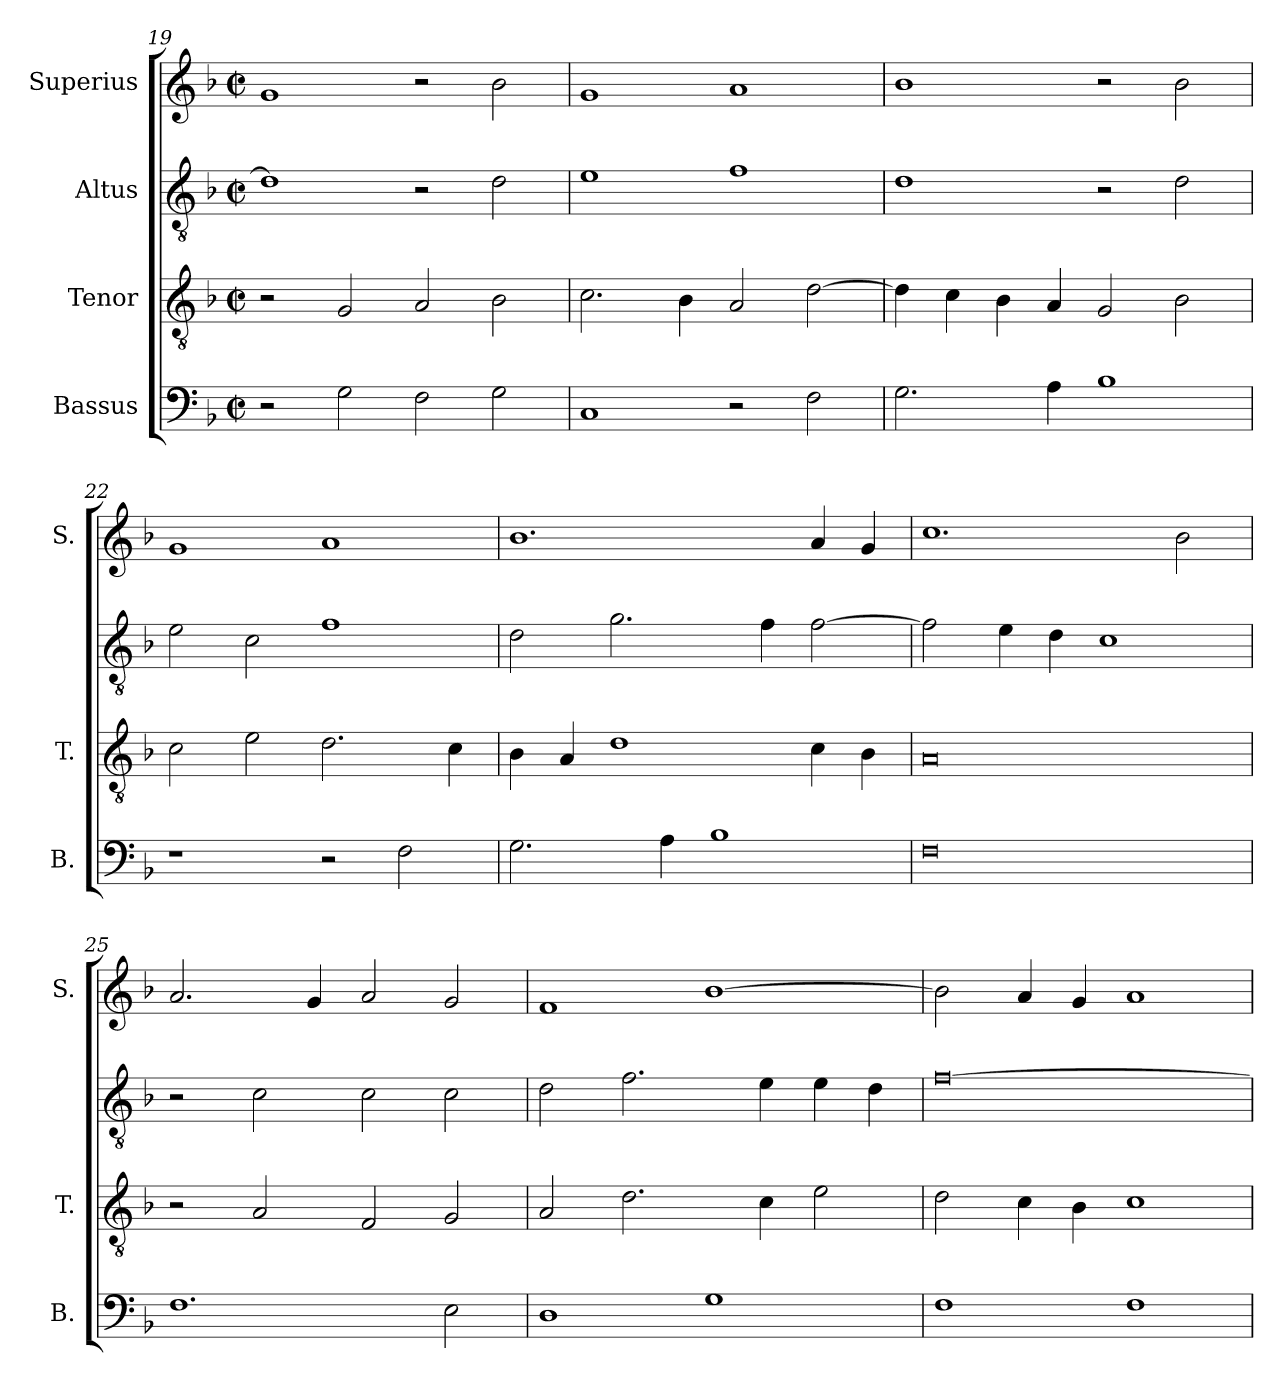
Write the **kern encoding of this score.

**kern	**kern	**kern	**kern
*part4	*part3	*part2	*part1
*staff4	*staff3	*staff2	*staff1
*I"Bassus	*I"Tenor	*I"Altus	*I"Superius
*I'B.	*I'T.	*	*I'S.
*clefF4	*clefGv2	*clefGv2	*clefG2
*	*ITrd7c12	*ITrd7c12	*
*k[b-]	*k[b-]	*k[b-]	*k[b-]
*F:	*F:	*F:	*F:
*M2/2	*M2/2	*M2/2	*M2/2
*met(c|)	*met(c|)	*met(c|)	*met(c|)
=19	=19	=19	=19
2r	2r	1Di]	1gi
2Gi\	2GGi/	.	.
2Fi\	2AAi/	2r	2r
2Gi\	2BB-i\	2Di\	2b-i\
=20	=20	=20	=20
1Ci	2.Ci\	1Ei	1gi
.	4BB-i\	.	.
2r	2AAi/	1Fi	1ai
2Fi\	[>2Di\	.	.
!!LO:LB:g=z
=21	=21	=21	=21
2.Gi\	4Di\]	1Di	1b-i
.	4Ci\	.	.
.	4BB-i\	.	.
4Ai\	4AAi/	.	.
1B-i	2GGi/	2r	2r
.	2BB-i\	2Di\	2b-i\
=22	=22	=22	=22
1r	2Ci\	2Ei\	1gi
.	2Ei\	2Ci\	.
2r	2.Di\	1Fi	1ai
2Fi\	.	.	.
.	4Ci\	.	.
=23	=23	=23	=23
2.Gi\	4BB-i\	2Di\	1.b-i
.	4AAi/	.	.
.	1Di	2.Gi\	.
4Ai\	.	.	.
1B-i	.	.	.
.	.	4Fi\	.
.	4Ci\	[>2Fi\	4ai/
.	4BB-i\	.	4gi/
!!LO:PB:g=z
=24	=24	=24	=24
0Fi	0AAi	2Fi\]	1.cci
.	.	4Ei\	.
.	.	4Di\	.
.	.	1Ci	.
.	.	.	2b-i\
=25	=25	=25	=25
1.Fi	2r	2r	2.ai/
.	2AAi/	2Ci\	.
.	.	.	4gi/
.	2FFi/	2Ci\	2ai/
2Ei\	2GGi/	2Ci\	2gi/
=26	=26	=26	=26
1Di	2AAi/	2Di\	1fi
.	2.Di\	2.Fi\	.
1Gi	.	.	[>1b-i
.	4Ci\	4Ei\	.
.	2Ei\	4Ei\	.
.	.	4Di\	.
=27	=27	=27	=27
1Fi	2Di\	[>0Fi	2b-i\]
.	4Ci\	.	4ai/
.	4BB-i\	.	4gi/
1Fi	1Ci	.	1ai
=	=	=	=
*-	*-	*-	*-
